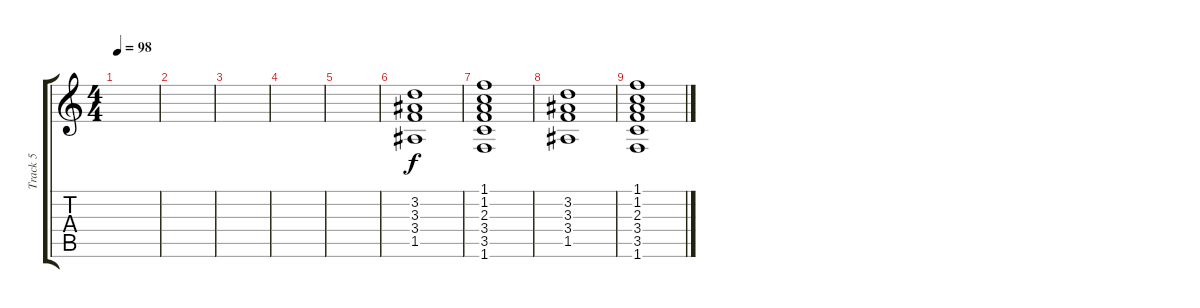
\track ("Track 5" "Track 5") {instrument overdrivenguitar}
\staff {score tabs}
\tuning (E4 B3 G3 D3 A2 E2) {hide}
\ts (4 4)
\tempo 98
\clef g2
\ks c
|
|
|
|
|
(3.2 3.3 3.4 1.5).1 |
(1.1 1.2 2.3 3.4 3.5 1.6).1 |
(3.2 3.3 3.4 1.5).1 |
(1.1 1.2 2.3 3.4 3.5 1.6).1
